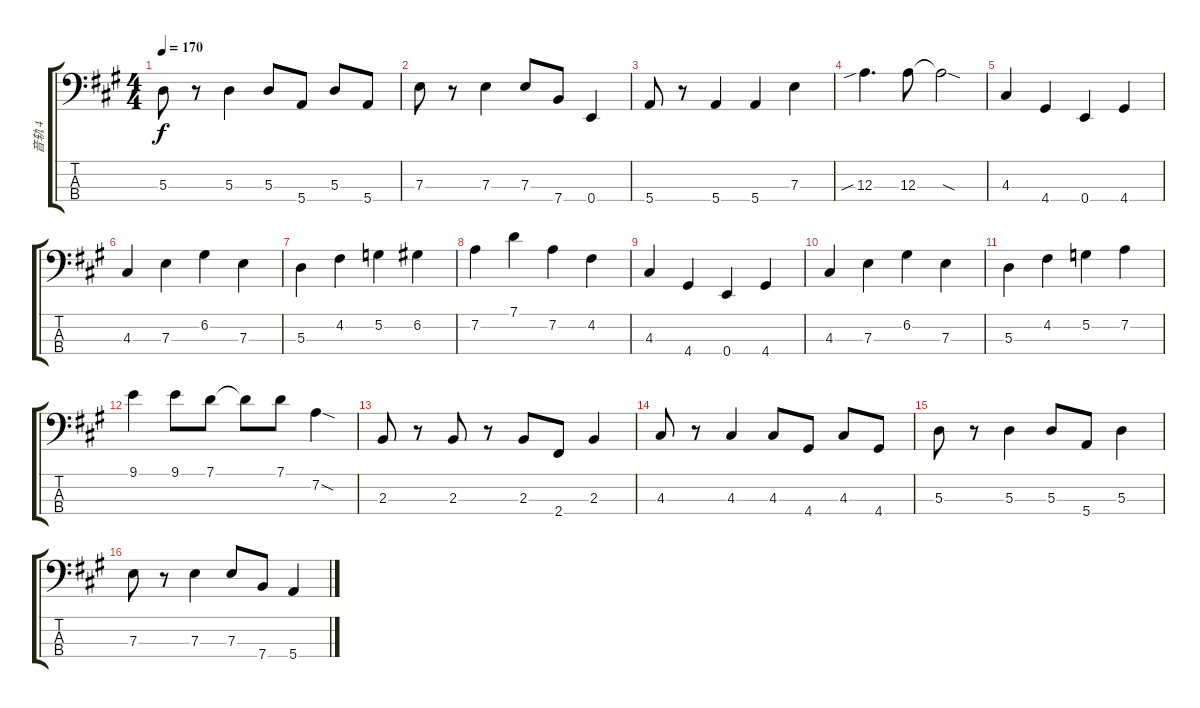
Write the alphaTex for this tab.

\track ("音轨 4" "音轨 4") {instrument electricbassfinger}
\staff {score tabs}
\tuning (G2 D2 A1 E1) {hide}
\ts (4 4)
\tempo 170
\clef f4
\ks a
5.3.8{dy f} r.8 5.3.4 5.3.8 5.4.8 5.3.8 5.4.8 |
7.3.8 r.8 7.3.4 7.3.8 7.4.8 0.4.4 |
5.4.8 r.8 5.4.4 5.4.4 7.3.4 |
12.3{sib}.4{d} 12.3.8 12.3{sod t}.2 |
4.3.4 4.4.4 0.4.4 4.4.4 |
4.3.4 7.3.4 6.2.4 7.3.4 |
5.3.4 4.2.4 5.2.4 6.2.4 |
7.2.4 7.1.4 7.2.4 4.2.4 |
4.3.4 4.4.4 0.4.4 4.4.4 |
4.3.4 7.3.4 6.2.4 7.3.4 |
5.3.4 4.2.4 5.2.4 7.2.4 |
9.1.4 9.1.8 7.1.8 7.1{t}.8 7.1.8 7.2{sod}.4 |
2.3.8 r.8 2.3.8 r.8 2.3.8 2.4.8 2.3.4 |
4.3.8 r.8 4.3.4 4.3.8 4.4.8 4.3.8 4.4.8 |
5.3.8 r.8 5.3.4 5.3.8 5.4.8 5.3.4 |
7.3.8 r.8 7.3.4 7.3.8 7.4.8 5.4.4
